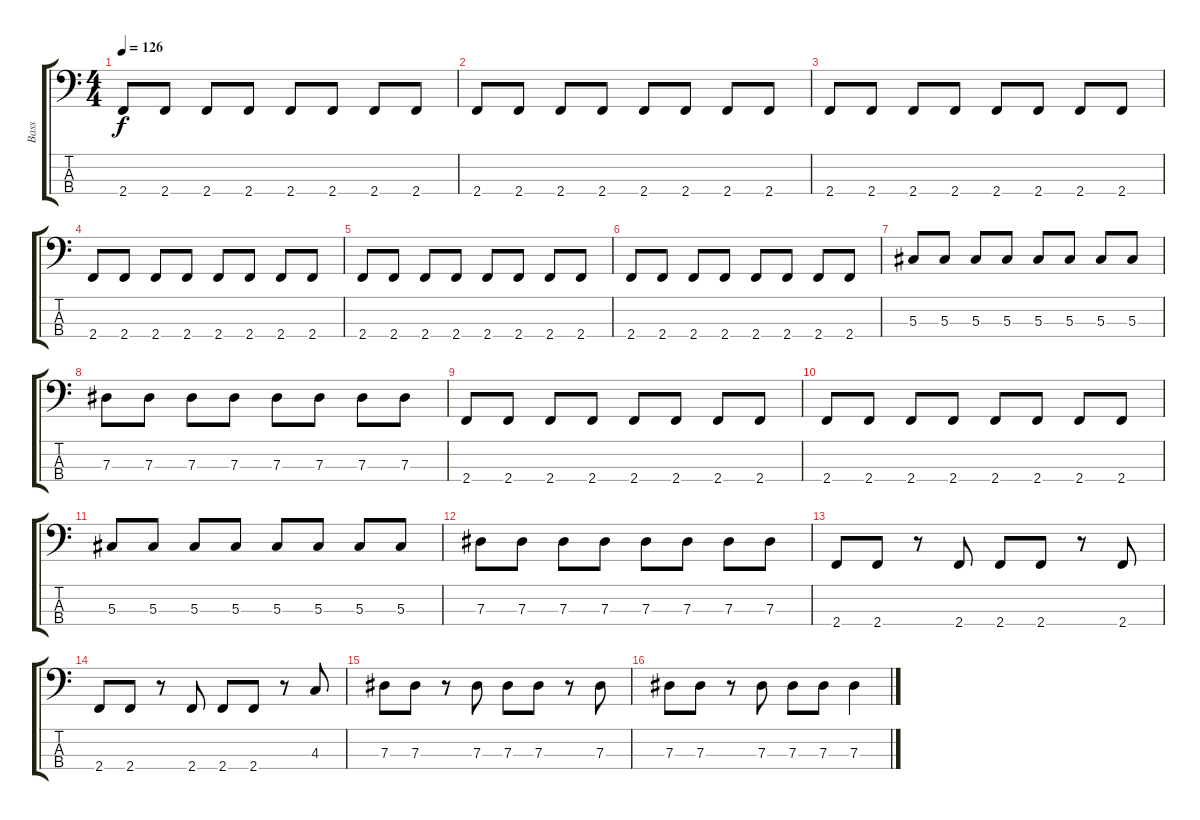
\track ("Bass" "Bass") {instrument electricbasspick}
\staff {score tabs}
\tuning (Gb2 Db2 Ab1 Eb1) {hide}
\ts (4 4)
\tempo 126
\clef f4
\ks c
2.4.8{dy f instrument electricbasspick} 2.4.8 2.4.8 2.4.8 2.4.8 2.4.8 2.4.8 2.4.8 |
2.4.8 2.4.8 2.4.8 2.4.8 2.4.8 2.4.8 2.4.8 2.4.8 |
2.4.8 2.4.8 2.4.8 2.4.8 2.4.8 2.4.8 2.4.8 2.4.8 |
2.4.8 2.4.8 2.4.8 2.4.8 2.4.8 2.4.8 2.4.8 2.4.8 |
2.4.8 2.4.8 2.4.8 2.4.8 2.4.8 2.4.8 2.4.8 2.4.8 |
2.4.8 2.4.8 2.4.8 2.4.8 2.4.8 2.4.8 2.4.8 2.4.8 |
5.3.8 5.3.8 5.3.8 5.3.8 5.3.8 5.3.8 5.3.8 5.3.8 |
7.3.8 7.3.8 7.3.8 7.3.8 7.3.8 7.3.8 7.3.8 7.3.8 |
2.4.8 2.4.8 2.4.8 2.4.8 2.4.8 2.4.8 2.4.8 2.4.8 |
2.4.8 2.4.8 2.4.8 2.4.8 2.4.8 2.4.8 2.4.8 2.4.8 |
5.3.8 5.3.8 5.3.8 5.3.8 5.3.8 5.3.8 5.3.8 5.3.8 |
7.3.8 7.3.8 7.3.8 7.3.8 7.3.8 7.3.8 7.3.8 7.3.8 |
2.4.8 2.4.8 r.8 2.4.8 2.4.8 2.4.8 r.8 2.4.8 |
2.4.8 2.4.8 r.8 2.4.8 2.4.8 2.4.8 r.8 4.3.8 |
7.3.8 7.3.8 r.8 7.3.8 7.3.8 7.3.8 r.8 7.3.8 |
7.3.8 7.3.8 r.8 7.3.8 7.3.8 7.3.8 7.3.4
